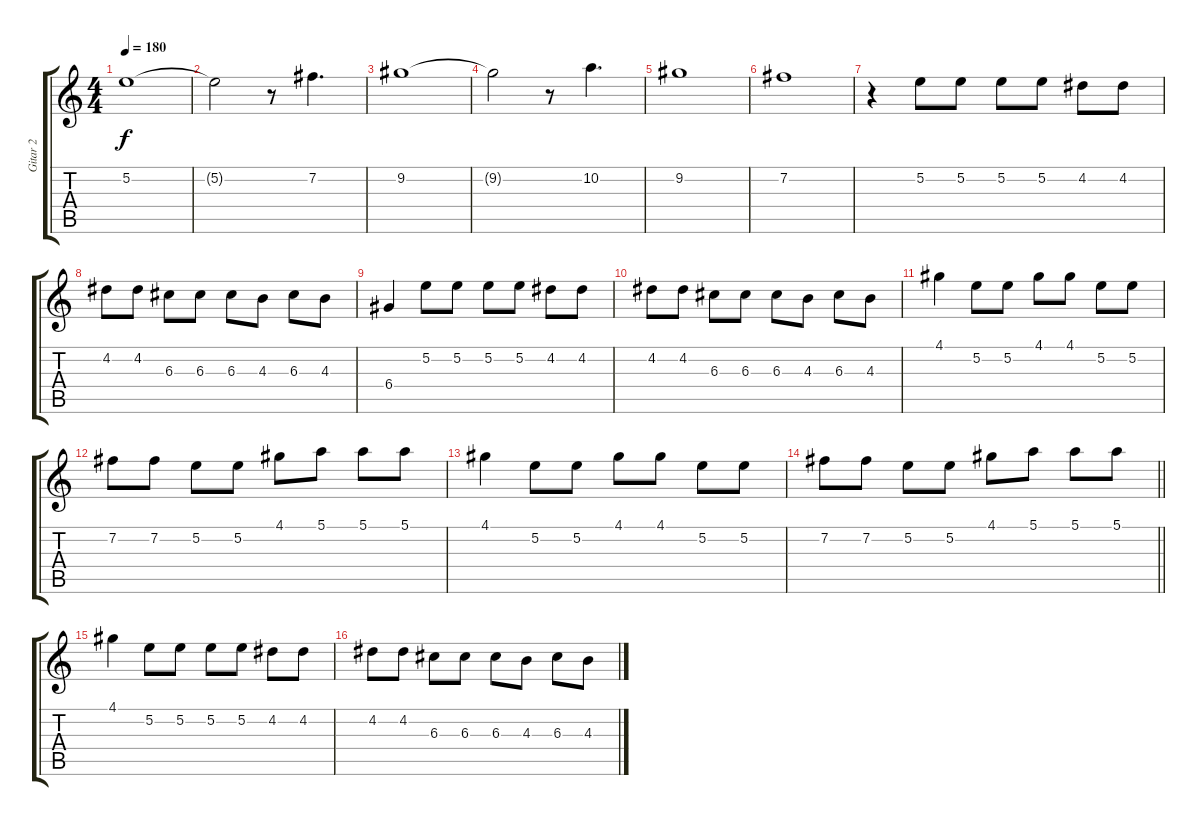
\track ("Gitar 2" "Gitar 2") {instrument overdrivenguitar}
\staff {score tabs}
\tuning (E4 B3 G3 D3 A2 E2) {hide}
\ts (4 4)
\tempo 180
\clef g2
\ks c
5.2.1{dy f} |
5.2{t}.2 r.8 7.2.4{d} |
9.2.1 |
9.2{t}.2 r.8 10.2.4{d} |
9.2.1 |
7.2.1 |
r.4 5.2.8 5.2.8 5.2.8 5.2.8 4.2.8 4.2.8 |
4.2.8 4.2.8 6.3.8 6.3.8 6.3.8 4.3.8 6.3.8 4.3.8 |
6.4.4 5.2.8 5.2.8 5.2.8 5.2.8 4.2.8 4.2.8 |
4.2.8 4.2.8 6.3.8 6.3.8 6.3.8 4.3.8 6.3.8 4.3.8 |
4.1.4 5.2.8 5.2.8 4.1.8 4.1.8 5.2.8 5.2.8 |
7.2.8 7.2.8 5.2.8 5.2.8 4.1.8 5.1.8 5.1.8 5.1.8 |
4.1.4 5.2.8 5.2.8 4.1.8 4.1.8 5.2.8 5.2.8 |
\barLineRight lightlight
7.2.8 7.2.8 5.2.8 5.2.8 4.1.8 5.1.8 5.1.8 5.1.8 |
\section ("" "   ")
4.1.4 5.2.8 5.2.8 5.2.8 5.2.8 4.2.8 4.2.8 |
4.2.8 4.2.8 6.3.8 6.3.8 6.3.8 4.3.8 6.3.8 4.3.8
